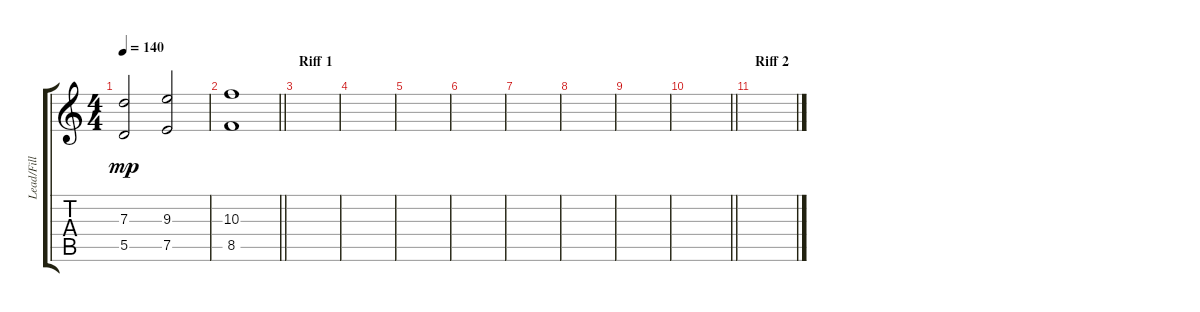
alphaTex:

\track ("Lead/Fill" "Lead/Fill") {instrument distortionguitar}
\staff {score tabs}
\tuning (E4 B3 G3 D3 A2 E2) {hide}
\ts (4 4)
\tempo 140
\clef g2
\ks c
(7.3 5.5).2{dy mp} (9.3 7.5).2 |
\barLineRight lightlight
(10.3 8.5).1 |
\section ("" "Riff 1")
|
|
|
|
|
|
|
\barLineRight lightlight
|
\section ("" "Riff 2")
